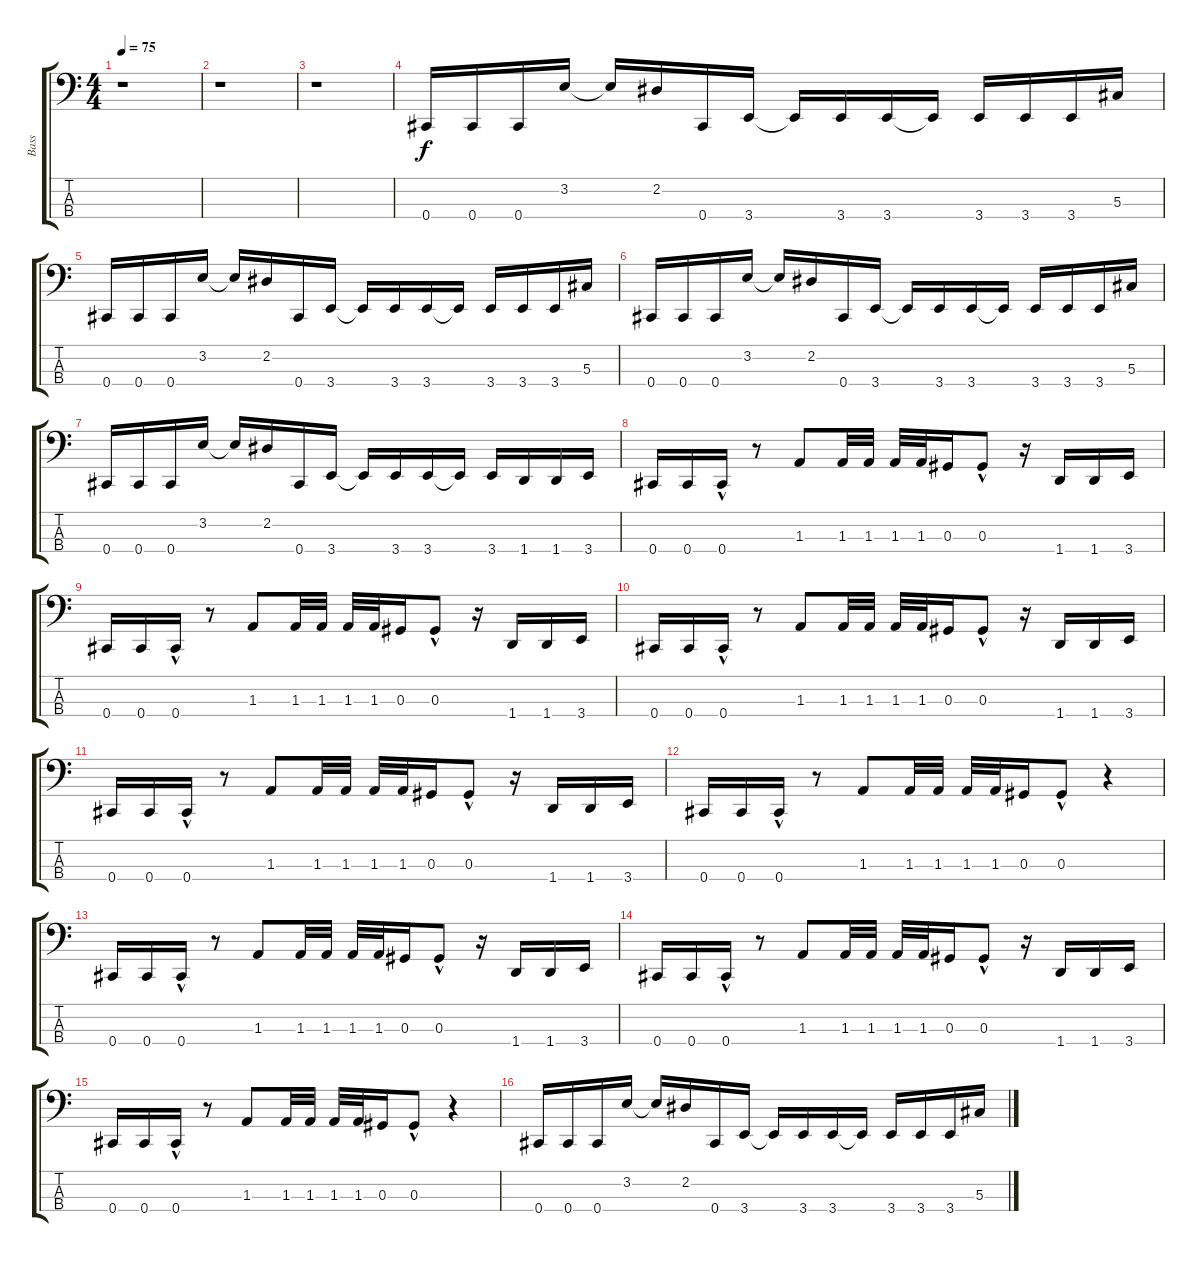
\track ("Bass" "Bass") {instrument electricbasspick}
\staff {score tabs}
\tuning (Gb2 Db2 Ab1 Db1) {hide}
\ts (4 4)
\tempo 75
\clef f4
\ks c
r.1{dy f instrument electricbasspick} |
r.1 |
r.1 |
0.4.16 0.4.16 0.4.16 3.2.16 3.2{t}.16 2.2.16 0.4.16 3.4.16 3.4{t}.16 3.4.16 3.4.16 3.4{t}.16 3.4.16 3.4.16 3.4.16 5.3.16 |
0.4.16 0.4.16 0.4.16 3.2.16 3.2{t}.16 2.2.16 0.4.16 3.4.16 3.4{t}.16 3.4.16 3.4.16 3.4{t}.16 3.4.16 3.4.16 3.4.16 5.3.16 |
0.4.16 0.4.16 0.4.16 3.2.16 3.2{t}.16 2.2.16 0.4.16 3.4.16 3.4{t}.16 3.4.16 3.4.16 3.4{t}.16 3.4.16 3.4.16 3.4.16 5.3.16 |
0.4.16 0.4.16 0.4.16 3.2.16 3.2{t}.16 2.2.16 0.4.16 3.4.16 3.4{t}.16 3.4.16 3.4.16 3.4{t}.16 3.4.16 1.4.16 1.4.16 3.4.16 |
0.4.16 0.4.16 0.4{hac}.16 r.8 1.3.8 1.3.32 1.3.32 1.3.32 1.3.32 0.3.16 0.3{hac}.8 r.16 1.4.16 1.4.16 3.4.16 |
0.4.16 0.4.16 0.4{hac}.16 r.8 1.3.8 1.3.32 1.3.32 1.3.32 1.3.32 0.3.16 0.3{hac}.8 r.16 1.4.16 1.4.16 3.4.16 |
0.4.16 0.4.16 0.4{hac}.16 r.8 1.3.8 1.3.32 1.3.32 1.3.32 1.3.32 0.3.16 0.3{hac}.8 r.16 1.4.16 1.4.16 3.4.16 |
0.4.16 0.4.16 0.4{hac}.16 r.8 1.3.8 1.3.32 1.3.32 1.3.32 1.3.32 0.3.16 0.3{hac}.8 r.16 1.4.16 1.4.16 3.4.16 |
0.4.16 0.4.16 0.4{hac}.16 r.8 1.3.8 1.3.32 1.3.32 1.3.32 1.3.32 0.3.16 0.3{hac}.8 r.4 |
0.4.16 0.4.16 0.4{hac}.16 r.8 1.3.8 1.3.32 1.3.32 1.3.32 1.3.32 0.3.16 0.3{hac}.8 r.16 1.4.16 1.4.16 3.4.16 |
0.4.16 0.4.16 0.4{hac}.16 r.8 1.3.8 1.3.32 1.3.32 1.3.32 1.3.32 0.3.16 0.3{hac}.8 r.16 1.4.16 1.4.16 3.4.16 |
0.4.16 0.4.16 0.4{hac}.16 r.8 1.3.8 1.3.32 1.3.32 1.3.32 1.3.32 0.3.16 0.3{hac}.8 r.4 |
0.4.16 0.4.16 0.4.16 3.2.16 3.2{t}.16 2.2.16 0.4.16 3.4.16 3.4{t}.16 3.4.16 3.4.16 3.4{t}.16 3.4.16 3.4.16 3.4.16 5.3.16
